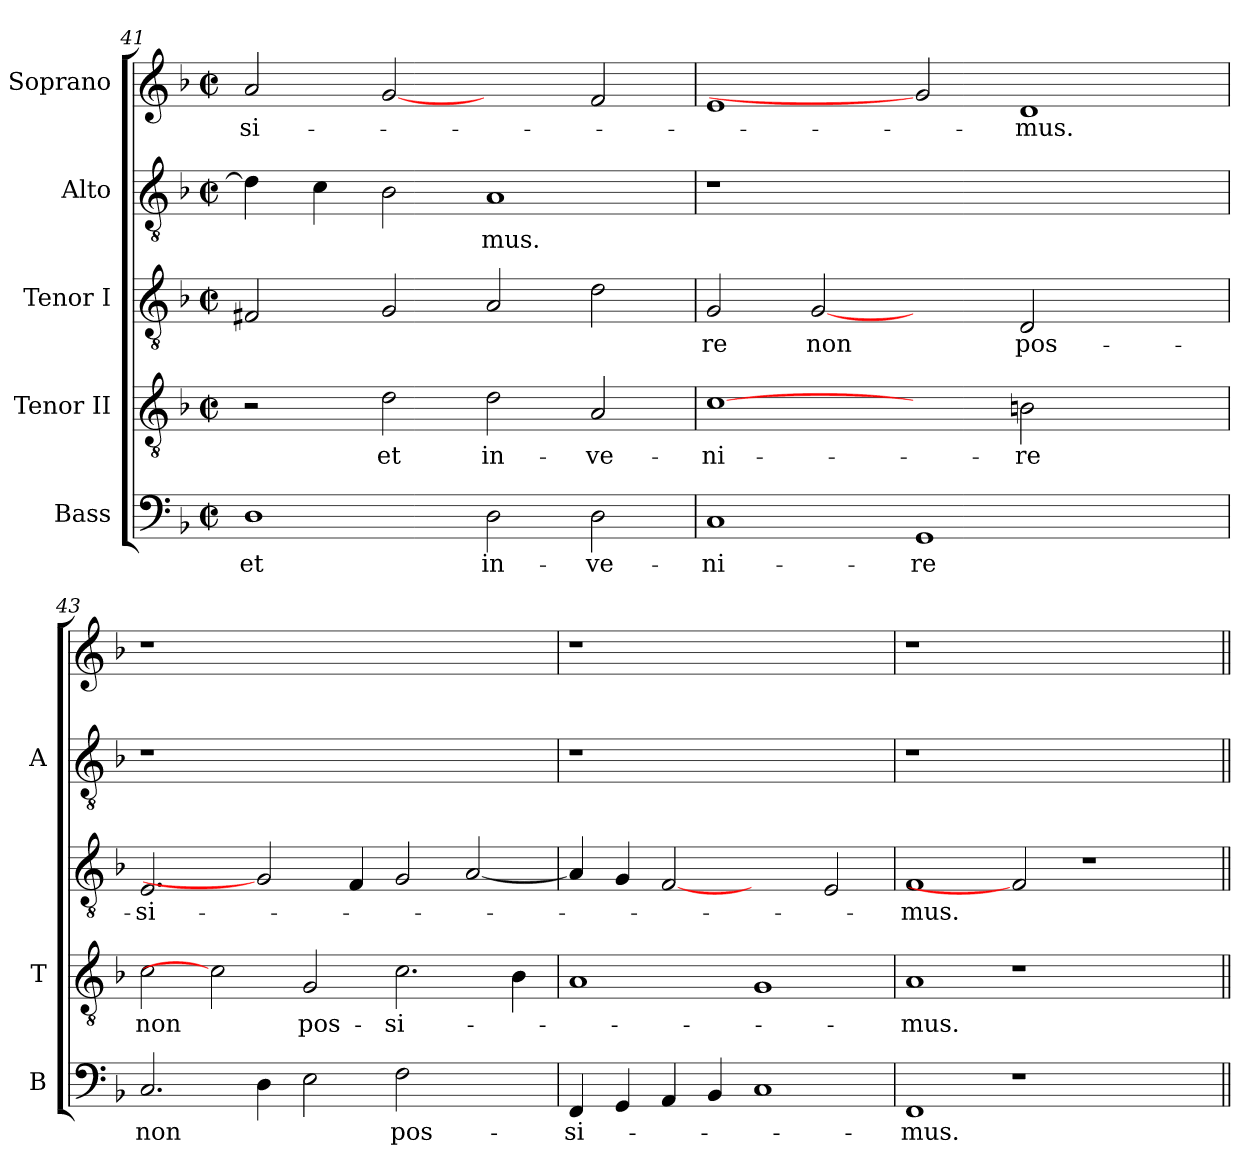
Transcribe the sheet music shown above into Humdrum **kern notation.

**kern	**text	**kern	**text	**kern	**text	**kern	**text	**kern	**text
*part5	*part5	*part4	*part4	*part3	*part3	*part2	*part2	*part1	*part1
*staff5	*staff5	*staff4	*staff4	*staff3	*staff3	*staff2	*staff2	*staff1	*staff1
*I"Bass	*	*I"Tenor II	*	*I"Tenor I	*	*I"Alto	*	*I"Soprano	*
*I'B	*	*I'T	*	*	*	*I'A	*	*	*
*clefF4	*	*clefGv2	*	*clefGv2	*	*clefGv2	*	*clefG2	*
*k[b-]	*	*k[b-]	*	*k[b-]	*	*k[b-]	*	*k[b-]	*
*F:	*	*F:	*	*F:	*	*F:	*	*F:	*
*M2/2	*	*M2/2	*	*M2/2	*	*M2/2	*	*M2/2	*
*met(c|)	*	*met(c|)	*	*met(c|)	*	*met(c|)	*	*met(c|)	*
=41	=41	=41	=41	=41	=41	=41	=41	=41	=41
!	!LO:LY:b:color=#000000	!	!	!	!	!	!	!	!
!	!	!	!	!	!	!	!	!	!LO:LY:b:color=#000000
1Di	et	2r	.	2F#Xi/	.	4di\]	.	2ai/	-si-
.	.	.	.	.	.	4ci\	.	.	.
!	!	!	!LO:LY:b:color=#000000	!	!	!	!	!	!
.	.	2di\	et	2Gi/	.	2B-i\	.	[2gi	.
!	!LO:LY:b:color=#000000	!	!	!	!	!	!	!	!
!	!	!	!LO:LY:b:color=#000000	!	!	!	!	!	!
!	!	!	!	!	!	!	!LO:LY:b:color=#000000	!	!
2Di\	in-	2di\	in-	2Ai/	.	1Ai	-mus.	2ryy	.
!	!LO:LY:b:color=#000000	!	!	!	!	!	!	!	!
!	!	!	!LO:LY:b:color=#000000	!	!	!	!	!	!
2Di\	-ve-	2Ai/	-ve-	2di\	.	.	.	2fi/	.
!!LO:PB:g=z
=42	=42	=42	=42	=42	=42	=42	=42	=42	=42
!	!LO:LY:b:color=#000000	!	!	!	!	!	!	!	!
!	!	!	!LO:LY:b:color=#000000	!	!	!	!	!	!
!	!	!	!	!	!LO:LY:b:color=#000000	!LO:N:vis=1	!	!	!
1Ci	-ni-	[1ci	-ni-	2Gi/	-re	1r	.	1ei	.
!	!	!	!	!	!LO:LY:b:color=#000000	!	!	!	!
.	.	.	.	[2Gi	non	.	.	.	.
!	!LO:LY:b:color=#000000	!	!	!	!	!	!	!	!
1GGi	-re	2ryy	.	2ryy	.	1.ryy	.	2gi]	.
!	!	!	!LO:LY:b:color=#000000	!	!	!	!	!	!
!	!	!	!	!	!LO:LY:b:color=#000000	!	!	!	!
!	!	!	!	!	!	!	!	!	!LO:LY:b:color=#000000
.	.	2Bni\	-re	2Di/	pos-	.	.	1di	-mus.
2ryy	.	2ryy	.	2ryy	.	.	.	.	.
=43	=43	=43	=43	=43	=43	=43	=43	=43	=43
!	!LO:LY:b:color=#000000	!	!	!	!	!	!	!	!
!	!	!	!LO:LY:b:color=#000000	!	!	!	!	!	!
!	!	!	!	!	!LO:LY:b:color=#000000	!LO:N:vis=1	!	!LO:N:vis=1	!
2.Ci/	non	2ci\	non	2.Ei/	-si-	1r	.	1r	.
.	.	2ci]	.	.	.	.	.	.	.
4Di\	.	.	.	2Gi]	.	.	.	.	.
!	!	!	!LO:LY:b:color=#000000	!	!	!	!	!	!
2Ei\	.	2Gi/	pos-	.	.	1.ryy	.	1.ryy	.
.	.	.	.	4Fi/	.	.	.	.	.
!	!LO:LY:b:color=#000000	!	!	!	!	!	!	!	!
!	!	!	!LO:LY:b:color=#000000	!	!	!	!	!	!
2Fi\	pos-	2.ci\	-si-	2Gi/	.	.	.	.	.
2ryy	.	.	.	[<2Ai/	.	.	.	.	.
.	.	4B-i\	.	.	.	.	.	.	.
=44	=44	=44	=44	=44	=44	=44	=44	=44	=44
!	!LO:LY:b:color=#000000	!	!	!	!	!LO:N:vis=1	!	!LO:N:vis=1	!
4FFi/	-si-	1Ai	.	4Ai/]	.	1r	.	1r	.
4GGi/	.	.	.	4Gi/	.	.	.	.	.
4AAi/	.	.	.	[2Fi	.	.	.	.	.
4BB-i/	.	.	.	.	.	.	.	.	.
1Ci	.	1Gi	.	2ryy	.	1ryy	.	1ryy	.
.	.	.	.	2Ei/	.	.	.	.	.
=45	=45	=45	=45	=45	=45	=45	=45	=45	=45
!	!LO:LY:b:color=#000000	!	!	!	!	!	!	!	!
!	!	!	!LO:LY:b:color=#000000	!	!	!	!	!	!
!	!	!	!	!	!LO:LY:b:color=#000000	!LO:N:vis=1	!	!LO:N:vis=1	!
1FFi	-mus.	1Ai	-mus.	1Fi	-mus.	1r	.	1r	.
1r	.	1r	.	2Fi]	.	1.ryy	.	1.ryy	.
.	.	.	.	1r	.	.	.	.	.
2ryy	.	2ryy	.	.	.	.	.	.	.
=||	=||	=||	=||	=||	=||	=||	=||	=||	=||
*-	*-	*-	*-	*-	*-	*-	*-	*-	*-
